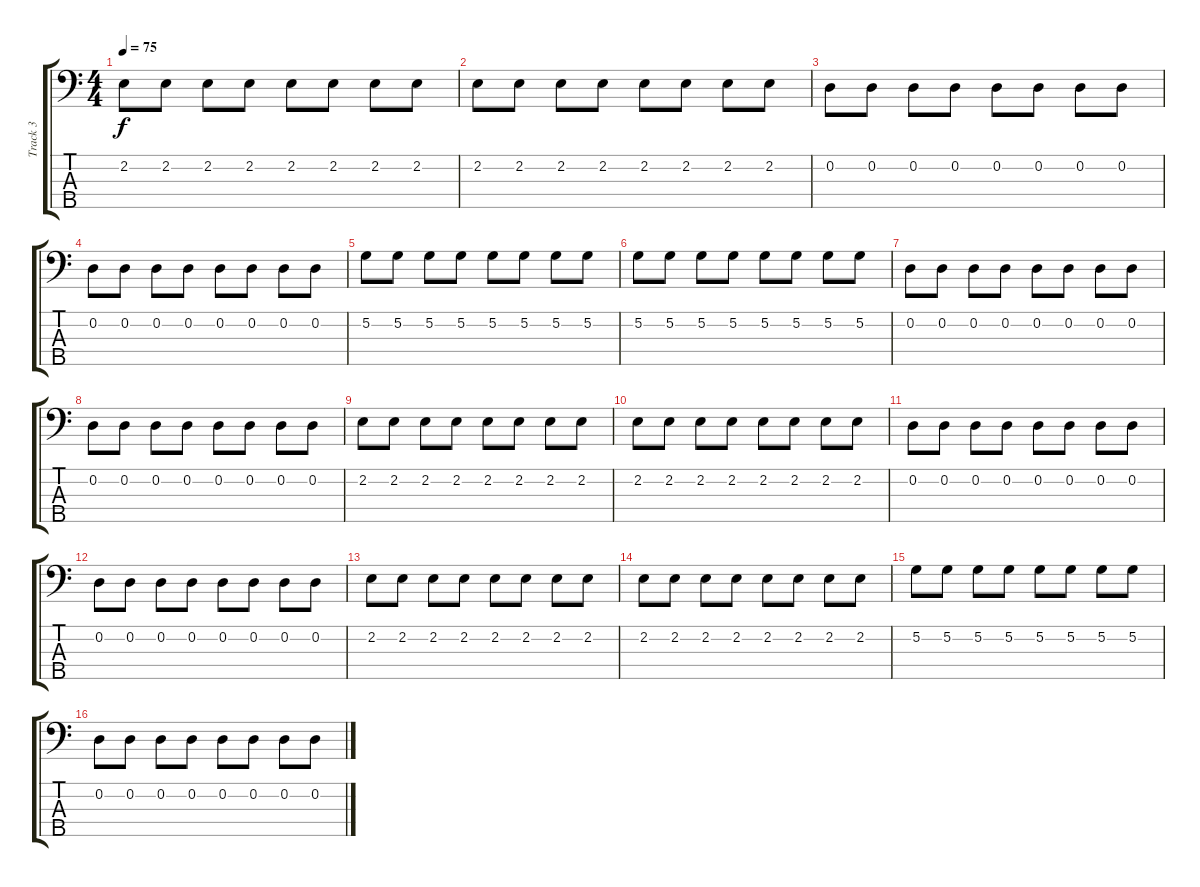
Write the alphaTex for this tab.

\track ("Track 3" "Track 3") {instrument electricbassfinger}
\staff {score tabs}
\tuning (G2 D2 A1 E1 B0) {hide}
\ts (4 4)
\tempo 75
\clef f4
\ks c
2.2.8{dy f} 2.2.8 2.2.8 2.2.8 2.2.8 2.2.8 2.2.8 2.2.8 |
2.2.8 2.2.8 2.2.8 2.2.8 2.2.8 2.2.8 2.2.8 2.2.8 |
0.2.8 0.2.8 0.2.8 0.2.8 0.2.8 0.2.8 0.2.8 0.2.8 |
0.2.8 0.2.8 0.2.8 0.2.8 0.2.8 0.2.8 0.2.8 0.2.8 |
5.2.8 5.2.8 5.2.8 5.2.8 5.2.8 5.2.8 5.2.8 5.2.8 |
5.2.8 5.2.8 5.2.8 5.2.8 5.2.8 5.2.8 5.2.8 5.2.8 |
0.2.8 0.2.8 0.2.8 0.2.8 0.2.8 0.2.8 0.2.8 0.2.8 |
0.2.8 0.2.8 0.2.8 0.2.8 0.2.8 0.2.8 0.2.8 0.2.8 |
2.2.8 2.2.8 2.2.8 2.2.8 2.2.8 2.2.8 2.2.8 2.2.8 |
2.2.8 2.2.8 2.2.8 2.2.8 2.2.8 2.2.8 2.2.8 2.2.8 |
0.2.8 0.2.8 0.2.8 0.2.8 0.2.8 0.2.8 0.2.8 0.2.8 |
0.2.8 0.2.8 0.2.8 0.2.8 0.2.8 0.2.8 0.2.8 0.2.8 |
2.2.8 2.2.8 2.2.8 2.2.8 2.2.8 2.2.8 2.2.8 2.2.8 |
2.2.8 2.2.8 2.2.8 2.2.8 2.2.8 2.2.8 2.2.8 2.2.8 |
5.2.8 5.2.8 5.2.8 5.2.8 5.2.8 5.2.8 5.2.8 5.2.8 |
0.2.8 0.2.8 0.2.8 0.2.8 0.2.8 0.2.8 0.2.8 0.2.8
